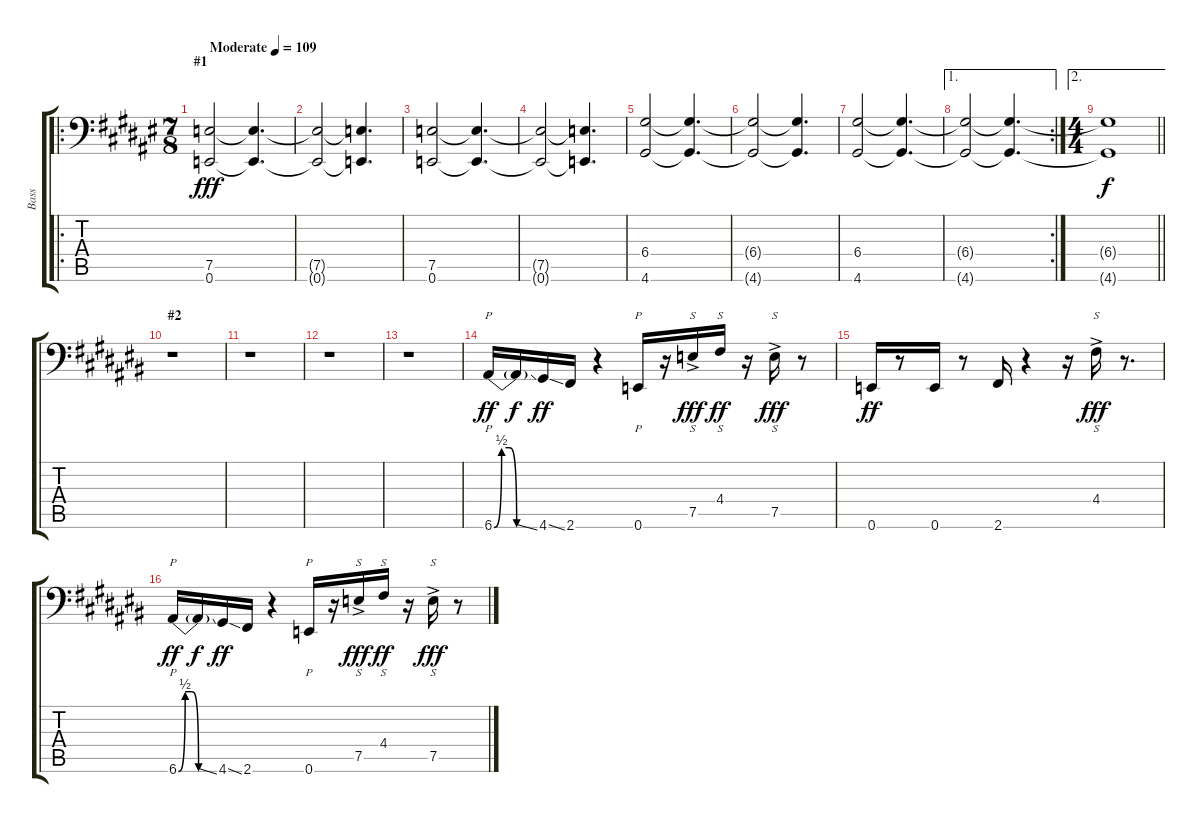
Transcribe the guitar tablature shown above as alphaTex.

\track ("Bass" "Bass") {instrument electricguitarclean}
\staff {score tabs}
\tuning (E3 B2 G2 D2 A1 E1) {hide}
\ro
\ts (7 8)
\section ("" "#1")
\tempo (109 "Moderate")
\clef f4
\ks f#
(7.5 0.6).2{dy fff instrument electricguitarjazz} (7.5{t} 0.6{t}).4{d} |
(7.5{t} 0.6{t}).2 (7.5{t} 0.6{t}).4{d} |
(7.5 0.6).2 (7.5{t} 0.6{t}).4{d} |
(7.5{t} 0.6{t}).2 (7.5{t} 0.6{t}).4{d} |
(6.4 4.6).2 (6.4{t} 4.6{t}).4{d} |
(6.4{t} 4.6{t}).2 (6.4{t} 4.6{t}).4{d} |
(6.4 4.6).2 (6.4{t} 4.6{t}).4{d} |
\ae 1
\rc 2
(6.4{t} 4.6{t}).2 (6.4{t} 4.6{t}).4{d} |
\ae 2
\ts (4 4)
\barLineRight lightlight
(6.4{t} 4.6{t}).1{dy f} |
\section ("" "#2")
\ks c#
r.1 |
r.1 |
r.1 |
r.1 |
6.6{be (custom 0 0 10 2 20 2 30 0 60 0)}.16{p dy ff instrument electricguitarclean} 6.6{ss t}.16{dy f} 4.6{ss}.16{dy ff} 2.6.16 r.4 0.6.16{p} r.16 7.5{ac}.16{s dy fff} 4.4.16{s dy ff} r.16 7.5{ac}.16{s dy fff} r.8 |
0.6.16{dy ff} r.8 0.6.16 r.8 2.6.16 r.4 r.16 4.4{ac}.16{s dy fff} r.8{d} |
6.6{be (custom 0 0 10 2 20 2 30 0 60 0)}.16{p dy ff} 6.6{ss t}.16{dy f} 4.6{ss}.16{dy ff} 2.6.16 r.4 0.6.16{p} r.16 7.5{ac}.16{s dy fff} 4.4.16{s dy ff} r.16 7.5{ac}.16{s dy fff} r.8
